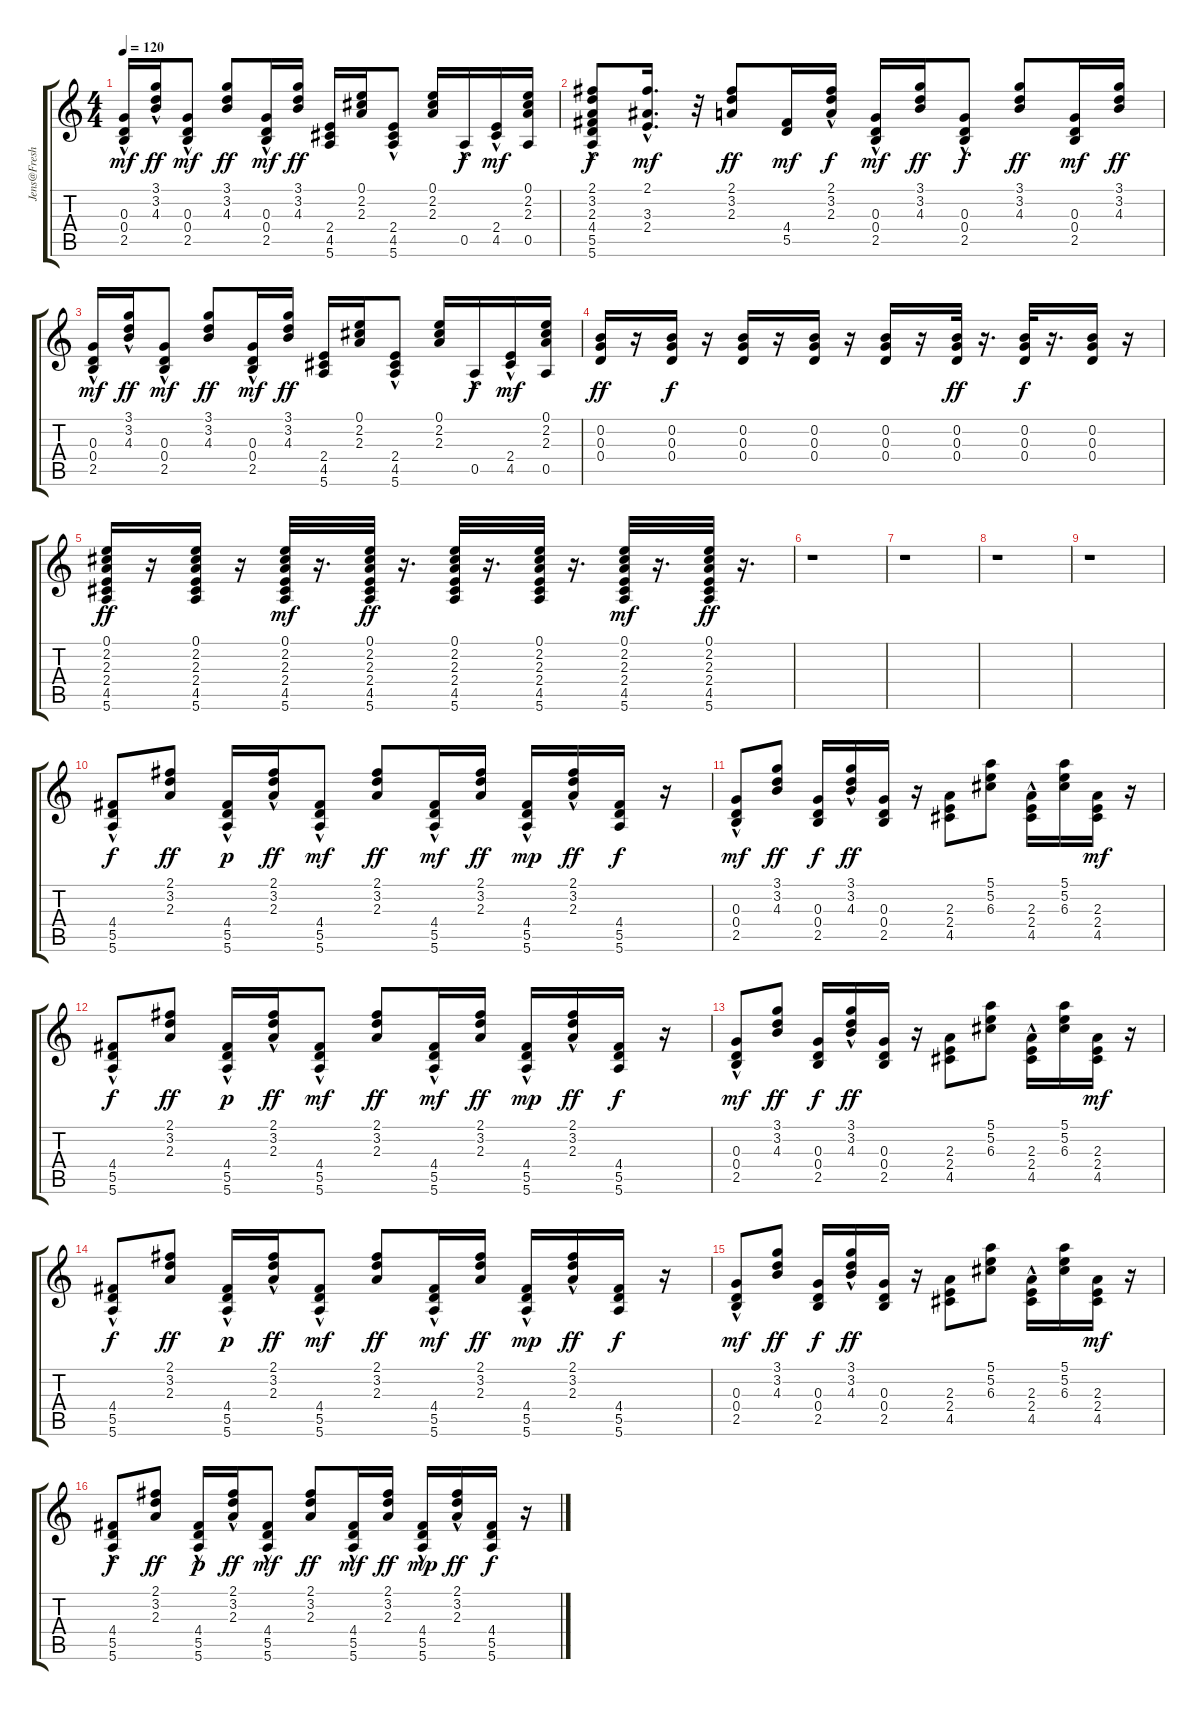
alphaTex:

\track ("Jens@FreshMidis.com" "Jens@Fresh") {instrument acousticguitarsteel}
\staff {score tabs}
\tuning (E4 B3 G3 D3 A2 E2) {hide}
\ts (4 4)
\tempo 120
\clef g2
\ks c
(0.3{hac} 0.4{hac} 2.5{hac}).16{dy mf} (3.1 3.2 4.3{hac}).16{dy ff} (0.3{hac} 0.4{hac} 2.5{hac}).8{dy mf} (3.1 3.2 4.3).8{dy ff} (0.3 0.4{hac} 2.5{hac}).16{dy mf} (3.1 3.2 4.3).16{dy ff} (2.4 4.5 5.6).16 (0.1 2.2 2.3).16 (2.4{hac} 4.5{hac} 5.6).8 (0.1 2.2 2.3).16 0.5{hac}.16{dy f} (2.4 4.5{hac}).16{dy mf} (0.1 2.2 2.3 0.5).16 |
(2.1{hac} 3.2{hac} 2.3{hac} 4.4 5.5 5.6{hac}).8{dy f} (2.1{hac} 3.3{hac} 2.4{hac}).16{d dy mf} r.32 (2.1 3.2 2.3).8{dy ff} (4.4 5.5).16{dy mf} (2.1 3.2{hac} 2.3).16{dy f} (0.3{hac} 0.4 2.5).16{dy mf} (3.1 3.2 4.3).16{dy ff} (0.3{hac} 0.4{hac} 2.5{hac}).8{dy f} (3.1 3.2 4.3).8{dy ff} (0.3 0.4 2.5).16{dy mf} (3.1 3.2 4.3).16{dy ff} |
(0.3{hac} 0.4{hac} 2.5{hac}).16{dy mf} (3.1 3.2 4.3{hac}).16{dy ff} (0.3{hac} 0.4{hac} 2.5{hac}).8{dy mf} (3.1 3.2 4.3).8{dy ff} (0.3 0.4{hac} 2.5{hac}).16{dy mf} (3.1 3.2 4.3).16{dy ff} (2.4 4.5 5.6).16 (0.1 2.2 2.3).16 (2.4{hac} 4.5{hac} 5.6).8 (0.1 2.2 2.3).16 0.5{hac}.16{dy f} (2.4 4.5{hac}).16{dy mf} (0.1 2.2 2.3 0.5).16 |
(0.2 0.3 0.4).16{dy ff} r.16 (0.2 0.3 0.4).16{dy f} r.16 (0.2 0.3 0.4).16 r.16 (0.2 0.3 0.4).16 r.16 (0.2 0.3 0.4).16 r.16 (0.2 0.3 0.4).32{dy ff} r.16{d} (0.2 0.3 0.4).32{dy f} r.16{d} (0.2 0.3 0.4).16 r.16 |
(0.1 2.2 2.3 2.4 4.5 5.6).16{dy ff} r.16 (0.1 2.2 2.3 2.4 4.5 5.6).16 r.16 (0.1 2.2 2.3 2.4 4.5 5.6).32{dy mf} r.16{d} (0.1 2.2 2.3 2.4 4.5 5.6).32{dy ff} r.16{d} (0.1 2.2 2.3 2.4 4.5 5.6).32 r.16{d} (0.1 2.2 2.3 2.4 4.5 5.6).32 r.16{d} (0.1 2.2 2.3 2.4 4.5 5.6).32{dy mf} r.16{d} (0.1 2.2 2.3 2.4 4.5 5.6).32{dy ff} r.16{d} |
r.1 |
r.1 |
r.1 |
r.1 |
(4.4{hac} 5.5{hac} 5.6{hac}).8{dy f} (2.1 3.2 2.3).8{dy ff} (4.4{hac} 5.5 5.6).16{dy p} (2.1 3.2 2.3{hac}).16{dy ff} (4.4 5.5 5.6{hac}).8{dy mf} (2.1 3.2 2.3).8{dy ff} (4.4{hac} 5.5{hac} 5.6{hac}).16{dy mf} (2.1 3.2 2.3).16{dy ff} (4.4 5.5 5.6{hac}).16{dy mp} (2.1{hac} 3.2{hac} 2.3{hac}).16{dy ff} (4.4 5.5 5.6).16{dy f} r.16 |
(0.3{hac} 0.4{hac} 2.5{hac}).8{dy mf} (3.1 3.2 4.3).8{dy ff} (0.3 0.4 2.5).16{dy f} (3.1{hac} 3.2{hac} 4.3).16{dy ff} (0.3 0.4 2.5).16 r.16 (2.3 2.4 4.5).8 (5.1 5.2 6.3).8 (2.3{hac} 2.4{hac} 4.5{hac}).16 (5.1 5.2 6.3).16 (2.3 2.4 4.5).16{dy mf} r.16 |
(4.4{hac} 5.5{hac} 5.6{hac}).8{dy f} (2.1 3.2 2.3).8{dy ff} (4.4{hac} 5.5 5.6).16{dy p} (2.1 3.2 2.3{hac}).16{dy ff} (4.4 5.5 5.6{hac}).8{dy mf} (2.1 3.2 2.3).8{dy ff} (4.4{hac} 5.5{hac} 5.6{hac}).16{dy mf} (2.1 3.2 2.3).16{dy ff} (4.4 5.5 5.6{hac}).16{dy mp} (2.1{hac} 3.2{hac} 2.3{hac}).16{dy ff} (4.4 5.5 5.6).16{dy f} r.16 |
(0.3{hac} 0.4{hac} 2.5{hac}).8{dy mf} (3.1 3.2 4.3).8{dy ff} (0.3 0.4 2.5).16{dy f} (3.1{hac} 3.2{hac} 4.3).16{dy ff} (0.3 0.4 2.5).16 r.16 (2.3 2.4 4.5).8 (5.1 5.2 6.3).8 (2.3{hac} 2.4{hac} 4.5{hac}).16 (5.1 5.2 6.3).16 (2.3 2.4 4.5).16{dy mf} r.16 |
(4.4{hac} 5.5{hac} 5.6{hac}).8{dy f} (2.1 3.2 2.3).8{dy ff} (4.4{hac} 5.5 5.6).16{dy p} (2.1 3.2 2.3{hac}).16{dy ff} (4.4 5.5 5.6{hac}).8{dy mf} (2.1 3.2 2.3).8{dy ff} (4.4{hac} 5.5{hac} 5.6{hac}).16{dy mf} (2.1 3.2 2.3).16{dy ff} (4.4 5.5 5.6{hac}).16{dy mp} (2.1{hac} 3.2{hac} 2.3{hac}).16{dy ff} (4.4 5.5 5.6).16{dy f} r.16 |
(0.3{hac} 0.4{hac} 2.5{hac}).8{dy mf} (3.1 3.2 4.3).8{dy ff} (0.3 0.4 2.5).16{dy f} (3.1{hac} 3.2{hac} 4.3).16{dy ff} (0.3 0.4 2.5).16 r.16 (2.3 2.4 4.5).8 (5.1 5.2 6.3).8 (2.3{hac} 2.4{hac} 4.5{hac}).16 (5.1 5.2 6.3).16 (2.3 2.4 4.5).16{dy mf} r.16 |
(4.4{hac} 5.5{hac} 5.6{hac}).8{dy f} (2.1 3.2 2.3).8{dy ff} (4.4{hac} 5.5 5.6).16{dy p} (2.1 3.2 2.3{hac}).16{dy ff} (4.4 5.5 5.6{hac}).8{dy mf} (2.1 3.2 2.3).8{dy ff} (4.4{hac} 5.5{hac} 5.6{hac}).16{dy mf} (2.1 3.2 2.3).16{dy ff} (4.4 5.5 5.6{hac}).16{dy mp} (2.1{hac} 3.2{hac} 2.3{hac}).16{dy ff} (4.4 5.5 5.6).16{dy f} r.16
